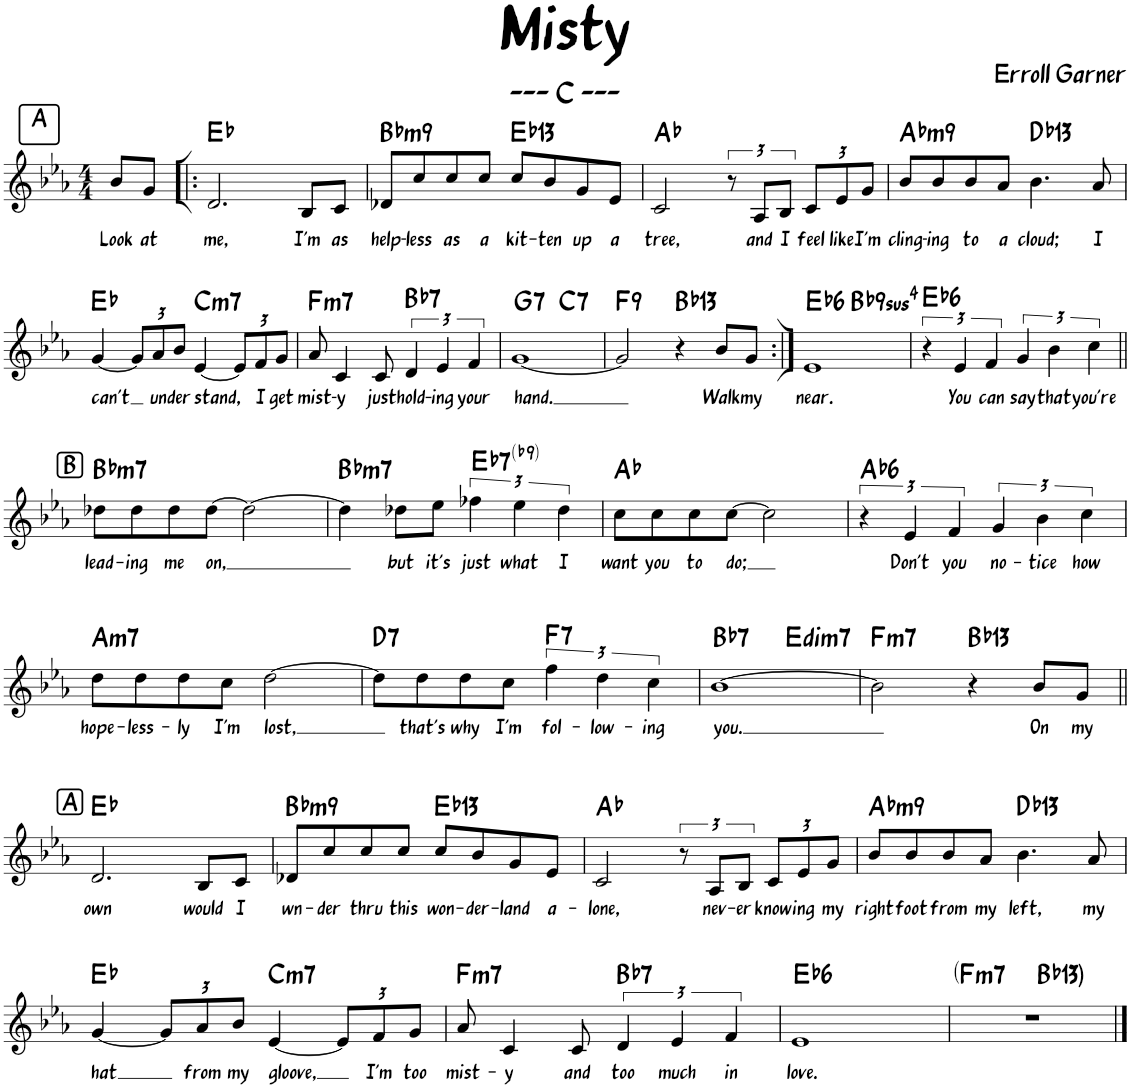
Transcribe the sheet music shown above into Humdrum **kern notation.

**kern	**text	**harte
*part1	*part1	*part1
*staff1	*staff1	*
*I"Piano	*	*
*I'Pno.	*	*
*clefG2	*	*
*k[b-e-a-]	*	*
*M4/4	*	*
=	=	=
!	!LO:LY:b	!
8b-/L	Look	.
!	!LO:LY:b	!
8g/J	at	.
!!LO:REH:place=s1:a:t=
!!LO:REH:place=s1:a:rj:fs=14:t=A
=1!|:	=1!|:	=1!|:
!	!LO:LY:b	!
2.d/	me,	Eb:maj
!	!LO:LY:b	!
8B-/L	I'm	.
!	!LO:LY:b	!
8c/J	as	.
=2	=2	=2
!	!LO:LY:b	!LO:H:kt=m9
8d-X/L	help-	Bb:min9
!	!LO:LY:b	!
8cc/	-less	.
!	!LO:LY:b	!
8cc/	as	.
!	!LO:LY:b	!
8cc/J	a	.
!	!LO:LY:b	!LO:H:kt=13
8cc/L	kit-	Eb:9(11,13)
!	!LO:LY:b	!
8b-/	-ten	.
!	!LO:LY:b	!
8g/	up	.
!	!LO:LY:b	!
8e-/J	a	.
=3	=3	=3
!	!LO:LY:b	!
2c/	tree,	Ab:maj
12r	.	.
!	!LO:LY:b	!
12A-/L	and	.
!	!LO:LY:b	!
12B-/J	I	.
*Xbrackettup	*	*
!	!LO:LY:b	!
12c/L	feel	.
!	!LO:LY:b	!
12e-/	like	.
!	!LO:LY:b	!
12g/J	I'm	.
=4	=4	=4
!	!LO:LY:b	!LO:H:kt=m9
8b-/L	cling-	Ab:min9
!	!LO:LY:b	!
8b-/	-ing	.
!	!LO:LY:b	!
8b-/	to	.
!	!LO:LY:b	!
8a-/J	a	.
!	!LO:LY:b	!LO:H:kt=13
4.b-\	cloud;	Db:9(11,13)
!	!LO:LY:b	!
8a-/	I	.
!!LO:LB:g=z
=5	=5	=5
!	!LO:LY:b	!
[4g/	can't	Eb:maj
12g/L]	.	.
!	!LO:LY:b	!
12a-/	un-	.
!	!LO:LY:b	!
12b-/J	-der-	.
!	!LO:LY:b	!LO:H:kt=m7
[4e-/	-stand,	C:min7
12e-/L]	.	.
!	!LO:LY:b	!
12f/	I	.
!	!LO:LY:b	!
12g/J	get	.
=6	=6	=6
!	!LO:LY:b	!LO:H:kt=m7
8a-/	mist-	F:min7
!	!LO:LY:b	!
4c/	-y	.
!	!LO:LY:b	!
8c/	just	.
*brackettup	*	*
!	!LO:LY:b	!LO:H:kt=7
6d/	hold-	Bb:7
!	!LO:LY:b	!
6e-/	-ing	.
!	!LO:LY:b	!
6f/	your	.
=7	=7	=7
!	!LO:LY:b	!LO:H:kt=7
*^	*	*
[1g	2ryy	hand.	G:7
!	!	!	!LO:H:kt=7
.	2ryy	.	C:7
=8	=8	=8	=8
!	!	!	!LO:H:kt=9
*v	*v	*	*
2g/]	.	F:9
!	!	!LO:H:kt=13
4r	.	Bb:9(11,13)
!	!LO:LY:b	!
8b-/L	Walk	.
!	!LO:LY:b	!
8g/J	my	.
=9:|!	=9:|!	=9:|!
!	!LO:LY:b	!LO:H:kt=6
*^	*	*
1e-	2ryy	near.	Eb:maj6
!	!	!	!LO:H:kt=94
.	2ryy	.	Bb:sus4(7,9)
=10	=10	=10	=10
!	!	!	!LO:H:kt=6
*v	*v	*	*
6r	.	Eb:maj6
!	!LO:LY:b	!
6e-/	You	.
!	!LO:LY:b	!
6f/	can	.
!	!LO:LY:b	!
6g/	say	.
!	!LO:LY:b	!
6b-\	that	.
!	!LO:LY:b	!
6cc\	you're	.
!!LO:LB:g=z
!!LO:REH:place=s1:a:rj:fs=14:t=B
=11||	=11||	=11||
!	!LO:LY:b	!LO:H:kt=m7
8dd-X\L	lead-	Bb:min7
!	!LO:LY:b	!
8dd-\	-ing	.
!	!LO:LY:b	!
8dd-\	me	.
!	!LO:LY:b	!
[8dd-\J	on,	.
2dd-\_	.	.
=12	=12	=12
!	!	!LO:H:kt=m7
4dd-\]	.	Bb:min7
!	!LO:LY:b	!
8dd-X\L	but	.
!	!LO:LY:b	!
8ee-\J	it's	.
!	!LO:LY:b	!LO:H:kt=7
6ff-X\	just	Eb:7(b9)
!	!LO:LY:b	!
6ee-\	what	.
!	!LO:LY:b	!
6dd-\	I	.
=13	=13	=13
!	!LO:LY:b	!
8cc\L	want	Ab:maj
!	!LO:LY:b	!
8cc\	you	.
!	!LO:LY:b	!
8cc\	to	.
!	!LO:LY:b	!
[8cc\J	do;	.
2cc\]	.	.
=14	=14	=14
!	!	!LO:H:kt=6
6r	.	Ab:maj6
!	!LO:LY:b	!
6e-/	Don't	.
!	!LO:LY:b	!
6f/	you	.
!	!LO:LY:b	!
6g/	no-	.
!	!LO:LY:b	!
6b-\	-tice	.
!	!LO:LY:b	!
6cc\	how	.
!!LO:LB:g=z
=15	=15	=15
!	!LO:LY:b	!LO:H:kt=m7
8dd\L	hope-	A:min7
!	!LO:LY:b	!
8dd\	-less-	.
!	!LO:LY:b	!
8dd\	-ly	.
!	!LO:LY:b	!
8cc\J	I'm	.
!	!LO:LY:b	!
[2dd\	lost,	.
=16	=16	=16
!	!	!LO:H:kt=7
8dd\L]	.	D:7
!	!LO:LY:b	!
8dd\	that's	.
!	!LO:LY:b	!
8dd\	why	.
!	!LO:LY:b	!
8cc\J	I'm	.
!	!LO:LY:b	!LO:H:kt=7
6ff\	fol-	F:7
!	!LO:LY:b	!
6dd\	-low-	.
!	!LO:LY:b	!
6cc\	-ing	.
=17	=17	=17
!	!LO:LY:b	!LO:H:kt=7
*^	*	*
[1b-	2ryy	you.	Bb:7
!	!	!	!LO:H:kt=dim7
.	2ryy	.	E:dim7
=18	=18	=18	=18
!	!	!	!LO:H:kt=m7
*v	*v	*	*
2b-\]	.	F:min7
!	!	!LO:H:kt=13
4r	.	Bb:9(11,13)
!	!LO:LY:b	!
8b-/L	On	.
!	!LO:LY:b	!
8g/J	my	.
!!LO:LB:g=z
!!LO:REH:place=s1:a:rj:fs=14:t=A
=19||	=19||	=19||
!	!LO:LY:b	!
2.d/	own	Eb:maj
!	!LO:LY:b	!
8B-/L	would	.
!	!LO:LY:b	!
8c/J	I	.
=20	=20	=20
!	!LO:LY:b	!LO:H:kt=m9
8d-X/L	wn-	Bb:min9
!	!LO:LY:b	!
8cc/	-der	.
!	!LO:LY:b	!
8cc/	thru	.
!	!LO:LY:b	!
8cc/J	this	.
!	!LO:LY:b	!LO:H:kt=13
8cc/L	won-	Eb:9(11,13)
!	!LO:LY:b	!
8b-/	-der-	.
!	!LO:LY:b	!
8g/	-land	.
!	!LO:LY:b	!
8e-/J	a-	.
=21	=21	=21
!	!LO:LY:b	!
2c/	-lone,	Ab:maj
12r	.	.
!	!LO:LY:b	!
12A-/L	nev-	.
!	!LO:LY:b	!
12B-/J	-er	.
*Xbrackettup	*	*
!	!LO:LY:b	!
12c/L	know-	.
!	!LO:LY:b	!
12e-/	-ing	.
!	!LO:LY:b	!
12g/J	my	.
=22	=22	=22
!	!LO:LY:b	!LO:H:kt=m9
8b-/L	right	Ab:min9
!	!LO:LY:b	!
8b-/	foot	.
!	!LO:LY:b	!
8b-/	from	.
!	!LO:LY:b	!
8a-/J	my	.
!	!LO:LY:b	!LO:H:kt=13
4.b-\	left,	Db:9(11,13)
!	!LO:LY:b	!
8a-/	my	.
!!LO:LB:g=z
=23	=23	=23
!	!LO:LY:b	!
[4g/	hat	Eb:maj
12g/L]	.	.
!	!LO:LY:b	!
12a-/	from	.
!	!LO:LY:b	!
12b-/J	my	.
!	!LO:LY:b	!LO:H:kt=m7
[4e-/	gloove,	C:min7
12e-/L]	.	.
!	!LO:LY:b	!
12f/	I'm	.
!	!LO:LY:b	!
12g/J	too	.
=24	=24	=24
!	!LO:LY:b	!LO:H:kt=m7
8a-/	mist-	F:min7
!	!LO:LY:b	!
4c/	-y	.
!	!LO:LY:b	!
8c/	and	.
*brackettup	*	*
!	!LO:LY:b	!LO:H:kt=7
6d/	too	Bb:7
!	!LO:LY:b	!
6e-/	much	.
!	!LO:LY:b	!
6f/	in	.
=25	=25	=25
!	!LO:LY:b	!LO:H:kt=6
1e-	love.	Eb:maj6
=26	=26	=26
!	!	!LO:H:kt=m7
*^	*	*
1r	2ryy	.	F:min7
!	!	!	!LO:H:kt=13
.	2ryy	.	Bb:9(11,13)
*v	*v	*	*
==	==	==
*-	*-	*-
